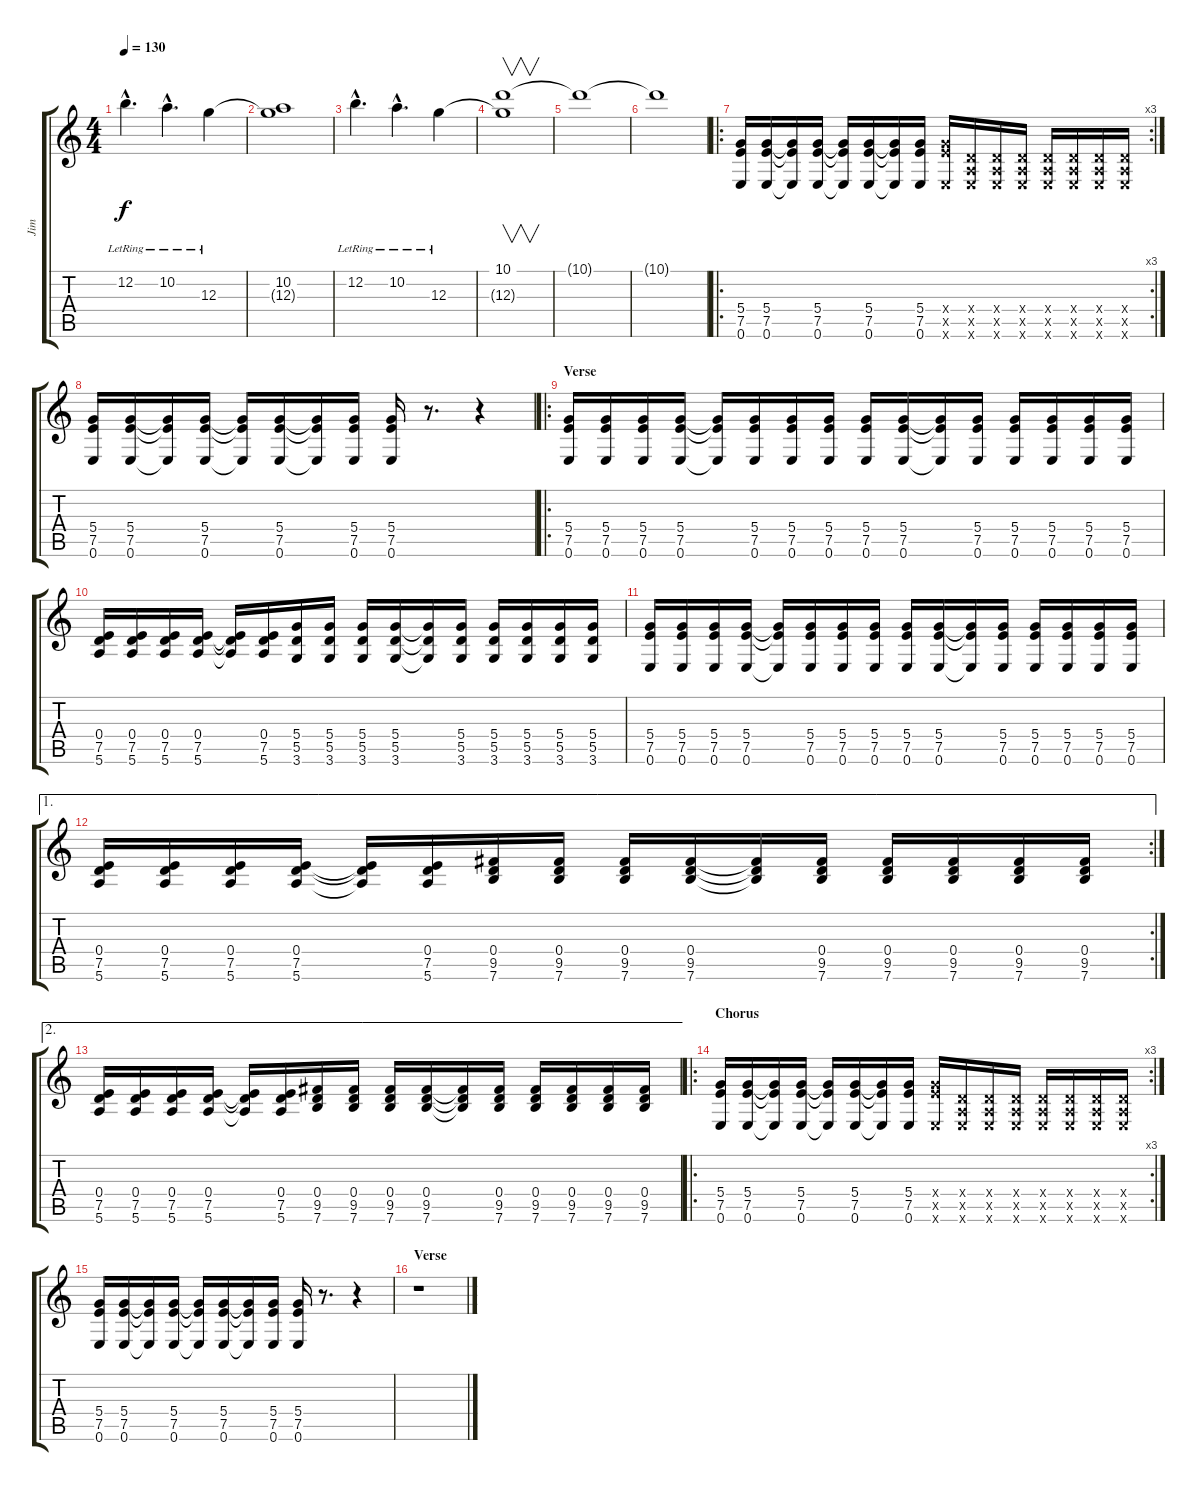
\track ("Jim" "Jim") {instrument overdrivenguitar}
\staff {score tabs}
\tuning (E4 B3 G3 D3 A2 E2) {hide}
\ts (4 4)
\tempo 130
\clef g2
\ks c
12.2{hac lr}.4{d dy f} 10.2{hac lr}.4{d} 12.3{lr}.4 |
(10.2 12.3{t}).1 |
12.2{hac lr}.4{d} 10.2{hac lr}.4{d} 12.3{lr}.4 |
(10.1 12.3{t}).1{v volume 6} |
10.1{t}.1 |
10.1{t}.1 |
\ro
\rc 3
\section ("" "")
(5.4 7.5 0.6).16{volume 14} (5.4 7.5 0.6).16 (5.4{t} 7.5{t} 0.6{t}).16 (5.4 7.5 0.6).16 (5.4{t} 7.5{t} 0.6{t}).16 (5.4 7.5 0.6).16 (5.4{t} 7.5{t} 0.6{t}).16 (5.4 7.5 0.6).16 (5.4{x} 7.5{x} 0.6{x}).16 (0.4{x} 0.5{x} 0.6{x}).16 (0.4{x} 0.5{x} 0.6{x}).16 (0.4{x} 0.5{x} 0.6{x}).16 (0.4{x} 0.5{x} 0.6{x}).16 (0.4{x} 0.5{x} 0.6{x}).16 (0.4{x} 0.5{x} 0.6{x}).16 (0.4{x} 0.5{x} 0.6{x}).16 |
(5.4 7.5 0.6).16 (5.4 7.5 0.6).16 (5.4{t} 7.5{t} 0.6{t}).16 (5.4 7.5 0.6).16 (5.4{t} 7.5{t} 0.6{t}).16 (5.4 7.5 0.6).16 (5.4{t} 7.5{t} 0.6{t}).16 (5.4 7.5 0.6).16 (5.4 7.5 0.6).16 r.8{d} r.4 |
\ro
\section ("" "Verse")
(5.4 7.5 0.6).16 (5.4 7.5 0.6).16 (5.4 7.5 0.6).16 (5.4 7.5 0.6).16 (5.4{t} 7.5{t} 0.6{t}).16 (5.4 7.5 0.6).16 (5.4 7.5 0.6).16 (5.4 7.5 0.6).16 (5.4 7.5 0.6).16 (5.4 7.5 0.6).16 (5.4{t} 7.5{t} 0.6{t}).16 (5.4 7.5 0.6).16 (5.4 7.5 0.6).16 (5.4 7.5 0.6).16 (5.4 7.5 0.6).16 (5.4 7.5 0.6).16 |
(0.4 7.5 5.6).16 (0.4 7.5 5.6).16 (0.4 7.5 5.6).16 (0.4 7.5 5.6).16 (0.4{t} 7.5{t} 5.6{t}).16 (0.4 7.5 5.6).16 (5.4 5.5 3.6).16 (5.4 5.5 3.6).16 (5.4 5.5 3.6).16 (5.4 5.5 3.6).16 (5.4{t} 5.5{t} 3.6{t}).16 (5.4 5.5 3.6).16 (5.4 5.5 3.6).16 (5.4 5.5 3.6).16 (5.4 5.5 3.6).16 (5.4 5.5 3.6).16 |
(5.4 7.5 0.6).16 (5.4 7.5 0.6).16 (5.4 7.5 0.6).16 (5.4 7.5 0.6).16 (5.4{t} 7.5{t} 0.6{t}).16 (5.4 7.5 0.6).16 (5.4 7.5 0.6).16 (5.4 7.5 0.6).16 (5.4 7.5 0.6).16 (5.4 7.5 0.6).16 (5.4{t} 7.5{t} 0.6{t}).16 (5.4 7.5 0.6).16 (5.4 7.5 0.6).16 (5.4 7.5 0.6).16 (5.4 7.5 0.6).16 (5.4 7.5 0.6).16 |
\ae 1
\rc 2
(0.4 7.5 5.6).16 (0.4 7.5 5.6).16 (0.4 7.5 5.6).16 (0.4 7.5 5.6).16 (0.4{t} 7.5{t} 5.6{t}).16 (0.4 7.5 5.6).16 (0.4 9.5 7.6).16 (0.4 9.5 7.6).16 (0.4 9.5 7.6).16 (0.4 9.5 7.6).16 (0.4{t} 9.5{t} 7.6{t}).16 (0.4 9.5 7.6).16 (0.4 9.5 7.6).16 (0.4 9.5 7.6).16 (0.4 9.5 7.6).16 (0.4 9.5 7.6).16 |
\ae 2
(0.4 7.5 5.6).16 (0.4 7.5 5.6).16 (0.4 7.5 5.6).16 (0.4 7.5 5.6).16 (0.4{t} 7.5{t} 5.6{t}).16 (0.4 7.5 5.6).16 (0.4 9.5 7.6).16 (0.4 9.5 7.6).16 (0.4 9.5 7.6).16 (0.4 9.5 7.6).16 (0.4{t} 9.5{t} 7.6{t}).16 (0.4 9.5 7.6).16 (0.4 9.5 7.6).16 (0.4 9.5 7.6).16 (0.4 9.5 7.6).16 (0.4 9.5 7.6).16 |
\ro
\rc 3
\section ("" "Chorus")
(5.4 7.5 0.6).16{volume 14} (5.4 7.5 0.6).16 (5.4{t} 7.5{t} 0.6{t}).16 (5.4 7.5 0.6).16 (5.4{t} 7.5{t} 0.6{t}).16 (5.4 7.5 0.6).16 (5.4{t} 7.5{t} 0.6{t}).16 (5.4 7.5 0.6).16 (5.4{x} 7.5{x} 0.6{x}).16 (0.4{x} 0.5{x} 0.6{x}).16 (0.4{x} 0.5{x} 0.6{x}).16 (0.4{x} 0.5{x} 0.6{x}).16 (0.4{x} 0.5{x} 0.6{x}).16 (0.4{x} 0.5{x} 0.6{x}).16 (0.4{x} 0.5{x} 0.6{x}).16 (0.4{x} 0.5{x} 0.6{x}).16 |
(5.4 7.5 0.6).16 (5.4 7.5 0.6).16 (5.4{t} 7.5{t} 0.6{t}).16 (5.4 7.5 0.6).16 (5.4{t} 7.5{t} 0.6{t}).16 (5.4 7.5 0.6).16 (5.4{t} 7.5{t} 0.6{t}).16 (5.4 7.5 0.6).16 (5.4 7.5 0.6).16 r.8{d} r.4 |
\section ("" "Verse")
r.1
